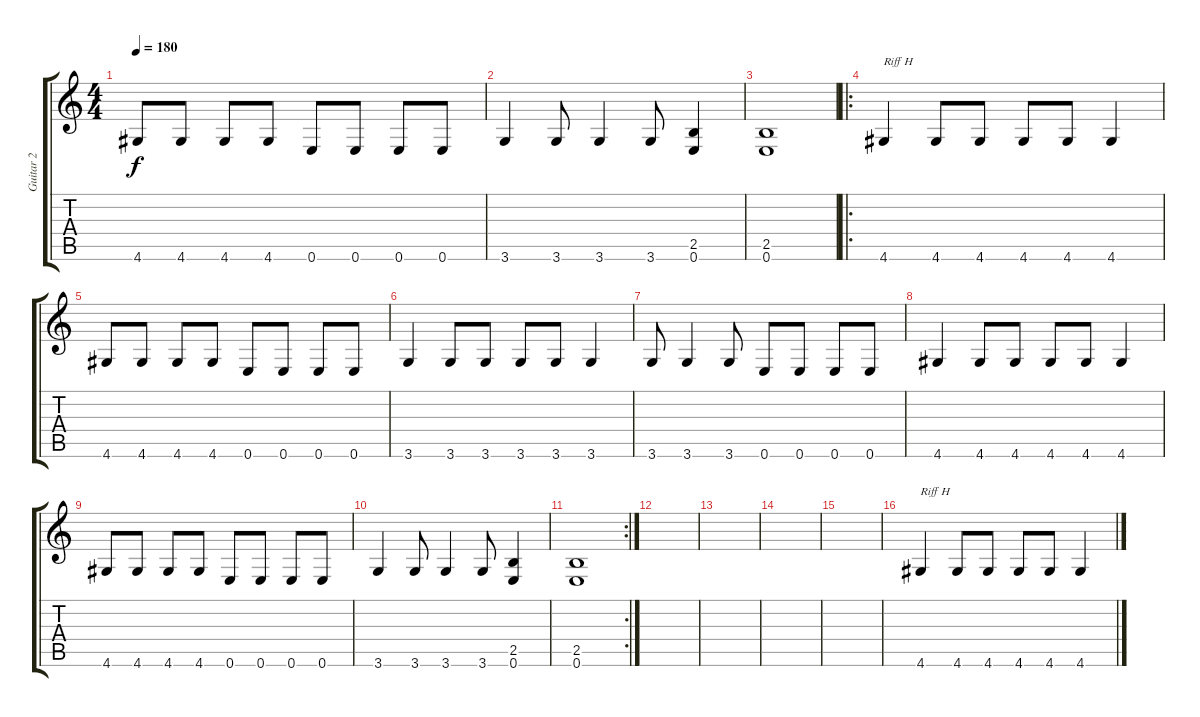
\track ("Guitar 2" "Guitar 2") {instrument distortionguitar}
\staff {score tabs}
\tuning (E4 B3 G3 D3 A2 E2) {hide}
\ts (4 4)
\tempo 180
\clef g2
\ks c
4.6.8{dy f} 4.6.8 4.6.8 4.6.8 0.6.8 0.6.8 0.6.8 0.6.8 |
3.6.4 3.6.8 3.6.4 3.6.8 (2.5 0.6).4 |
(2.5 0.6).1 |
\ro
4.6.4{txt "Riff H"} 4.6.8 4.6.8 4.6.8 4.6.8 4.6.4 |
4.6.8 4.6.8 4.6.8 4.6.8 0.6.8 0.6.8 0.6.8 0.6.8 |
3.6.4 3.6.8 3.6.8 3.6.8 3.6.8 3.6.4 |
3.6.8 3.6.4 3.6.8 0.6.8 0.6.8 0.6.8 0.6.8 |
4.6.4 4.6.8 4.6.8 4.6.8 4.6.8 4.6.4 |
4.6.8 4.6.8 4.6.8 4.6.8 0.6.8 0.6.8 0.6.8 0.6.8 |
3.6.4 3.6.8 3.6.4 3.6.8 (2.5 0.6).4 |
\rc 2
(2.5 0.6).1 |
|
|
|
|
4.6.4{txt "Riff H"} 4.6.8 4.6.8 4.6.8 4.6.8 4.6.4
